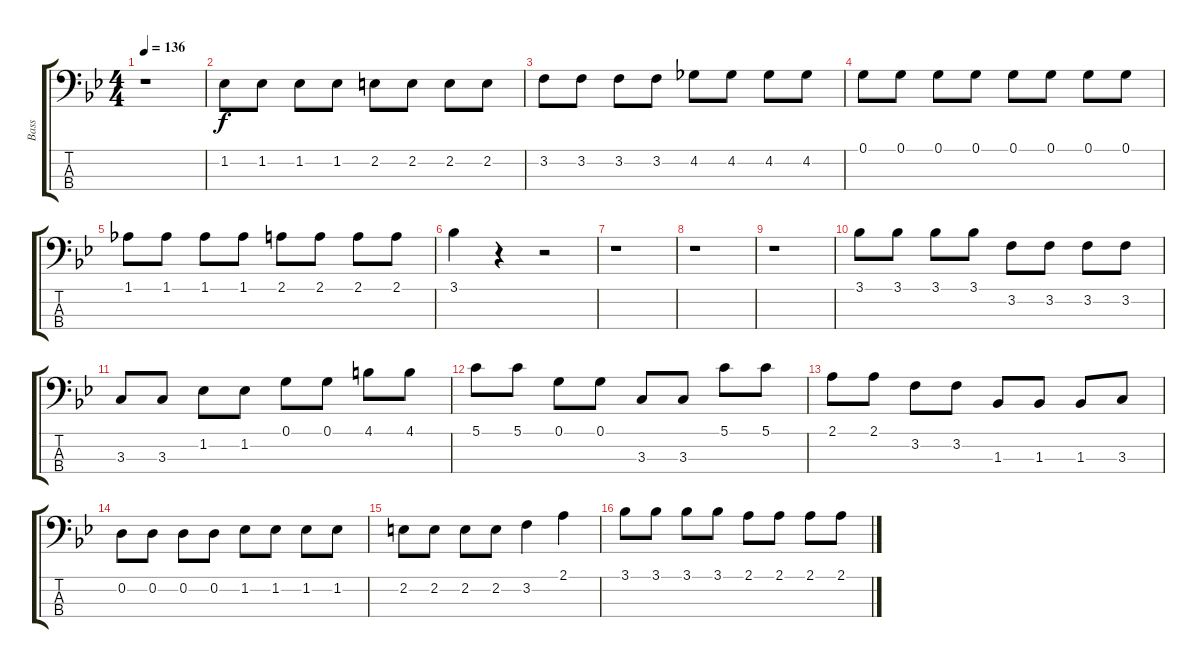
\track ("Bass" "Bass") {instrument electricbassfinger}
\staff {score tabs}
\tuning (G2 D2 A1 E1) {hide}
\ts (4 4)
\tempo 136
\clef f4
\ks bb
r.1{dy f} |
1.2.8 1.2.8 1.2.8 1.2.8 2.2.8 2.2.8 2.2.8 2.2.8 |
3.2.8 3.2.8 3.2.8 3.2.8 4.2.8 4.2.8 4.2.8 4.2.8 |
0.1.8 0.1.8 0.1.8 0.1.8 0.1.8 0.1.8 0.1.8 0.1.8 |
1.1.8 1.1.8 1.1.8 1.1.8 2.1.8 2.1.8 2.1.8 2.1.8 |
3.1.4 r.4 r.2 |
r.1 |
r.1 |
r.1 |
3.1.8 3.1.8 3.1.8 3.1.8 3.2.8 3.2.8 3.2.8 3.2.8 |
3.3.8 3.3.8 1.2.8 1.2.8 0.1.8 0.1.8 4.1.8 4.1.8 |
5.1.8 5.1.8 0.1.8 0.1.8 3.3.8 3.3.8 5.1.8 5.1.8 |
2.1.8 2.1.8 3.2.8 3.2.8 1.3.8 1.3.8 1.3.8 3.3.8 |
0.2.8 0.2.8 0.2.8 0.2.8 1.2.8 1.2.8 1.2.8 1.2.8 |
2.2.8 2.2.8 2.2.8 2.2.8 3.2.4 2.1.4 |
3.1.8 3.1.8 3.1.8 3.1.8 2.1.8 2.1.8 2.1.8 2.1.8
